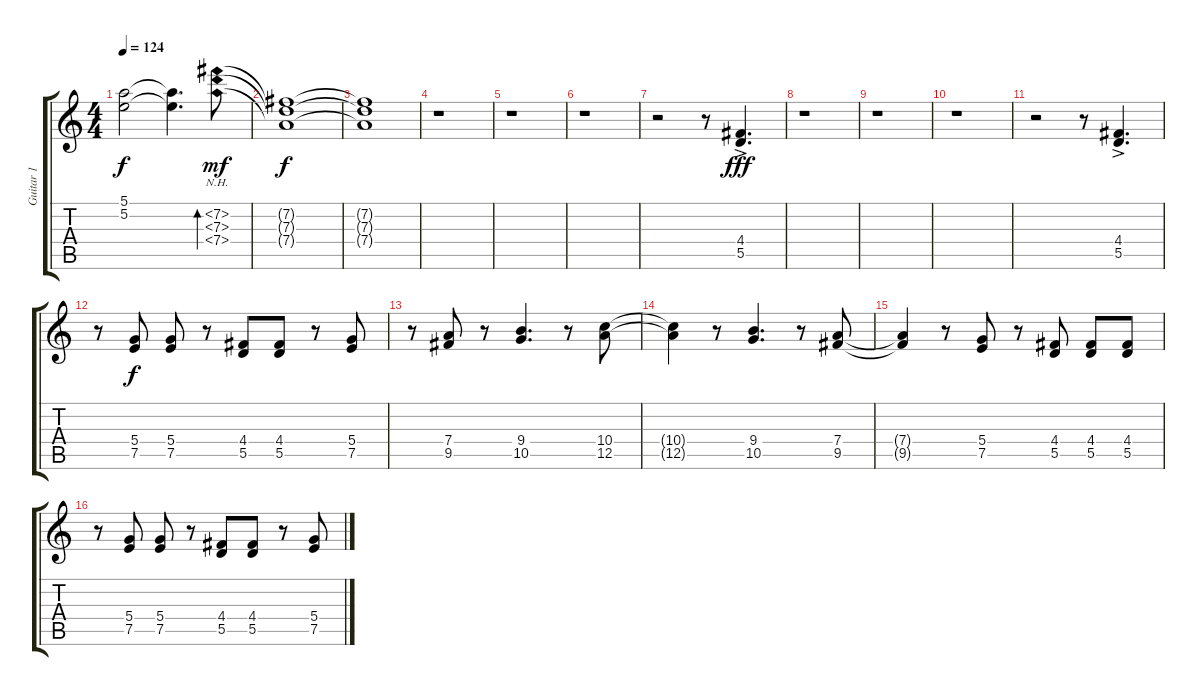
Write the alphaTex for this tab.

\track ("Guitar 1" "Guitar 1") {instrument overdrivenguitar}
\staff {score tabs}
\tuning (E4 B3 G3 D3 A2 E2) {hide}
\ts (4 4)
\tempo 124
\clef g2
\ks c
(5.1{t} 5.2{t}).2{dy f} (5.1{t} 5.2{t}).4{d} (7.2{nh} 7.3{nh} 7.4{nh}).8{bd 120 dy mf} |
(7.2{t} 7.3{t} 7.4{t}).1{dy f} |
(7.2{t} 7.3{t} 7.4{t}).1 |
r.1 |
r.1 |
r.1 |
r.2 r.8 (4.4{ac} 5.5{ac}).4{d dy fff} |
r.1 |
r.1 |
r.1 |
r.2 r.8 (4.4{ac} 5.5{ac}).4{d} |
r.8 (5.4 7.5).8{dy f} (5.4 7.5).8 r.8 (4.4 5.5).8 (4.4 5.5).8 r.8 (5.4 7.5).8 |
r.8 (7.4 9.5).8 r.8 (9.4 10.5).4{d} r.8 (10.4 12.5).8 |
(10.4{t} 12.5{t}).4 r.8 (9.4 10.5).4{d} r.8 (7.4 9.5).8 |
(7.4{t} 9.5{t}).4 r.8 (5.4 7.5).8 r.8 (4.4 5.5).8 (4.4 5.5).8 (4.4 5.5).8 |
r.8 (5.4 7.5).8 (5.4 7.5).8 r.8 (4.4 5.5).8 (4.4 5.5).8 r.8 (5.4 7.5).8
